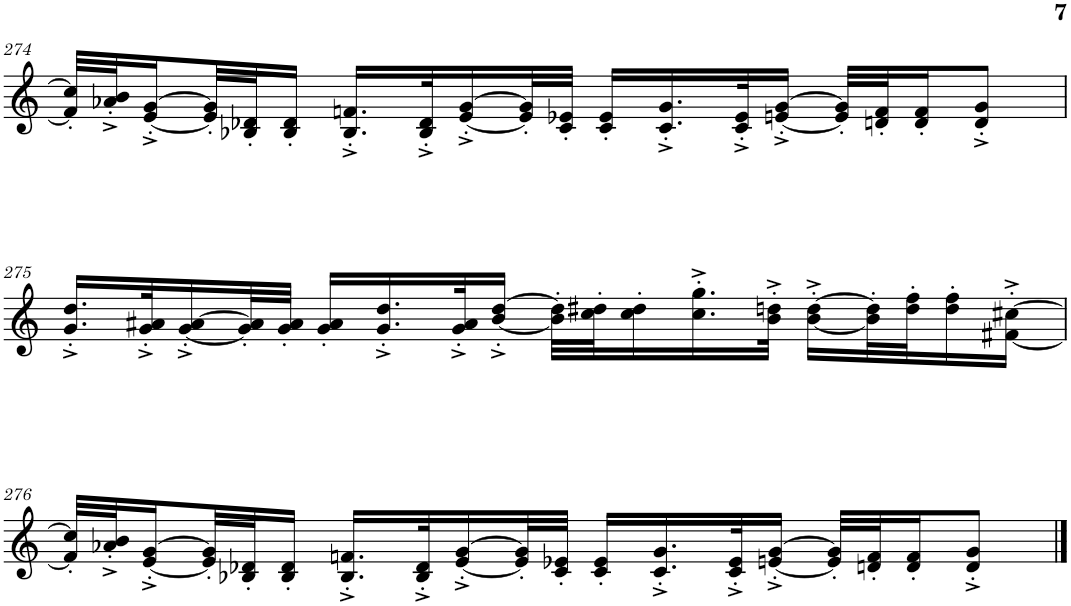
**kern
*part1
*staff1
*I"Violino
*I'Vno.
!!LO:PB:g=z
*clefG2
*k[]
*M4/4
=274
32f#/]' 32cc#/]'LLL
32a-X/'^ 32b/'^J
[16e/'^ [16g/'^
32e/]' 32g/]'L
32B-X/' 32d-X/'J
16B-/' 16d-/'JJ
16.B-/'^ 16.fn/'^LL
32B-/'^ 32d-/'^K
[16e/'^ [16g/'^
32e/]' 32g/]'L
32c/' 32e-X/'JJJ
16c/' 16e-/'LL
16.c/'^ 16.g/'^
32c/'^ 32e-/'^K
[16en/'^ [16g/'^JJ
32e/]' 32g/]'LLL
32dn/' 32f/'J
16d/' 16f/'J
8d/'^ 8g/'^J
!!LO:LB:g=z
=275
16.g/'^ 16.dd/'^LL
32g/'^ 32a#X/'^K
[16g/'^ [16a#/'^
32g/]' 32a#/]'L
32g/' 32a#/'JJJ
16g/' 16a#/'LL
16.g/'^ 16.dd/'^
32g/'^ 32a#/'^K
[16b/'^ [16dd/'^JJ
32b\]' 32dd\]'LLL
32cc\' 32dd#X\'J
16cc\' 16dd#\'
16.cc\'^ 16.gg\'^
32b\'^ 32ddn\'^JJk
[16b\'^ [16dd\'^LL
32b\]' 32dd\]'L
32dd\' 32ff\'J
16dd\' 16ff\'
[16f#X\'^ [16cc#X\'^JJ
!!LO:LB:g=z
=276
32f#/]' 32cc#/]'LLL
32a-X/'^ 32b/'^J
[16e/'^ [16g/'^
32e/]' 32g/]'L
32B-X/' 32d-X/'J
16B-/' 16d-/'JJ
16.B-/'^ 16.fn/'^LL
32B-/'^ 32d-/'^K
[16e/'^ [16g/'^
32e/]' 32g/]'L
32c/' 32e-X/'JJJ
16c/' 16e-/'LL
16.c/'^ 16.g/'^
32c/'^ 32e-/'^K
[16en/'^ [16g/'^JJ
32e/]' 32g/]'LLL
32dn/' 32f/'J
16d/' 16f/'J
8d/'^ 8g/'^J
==
*-
